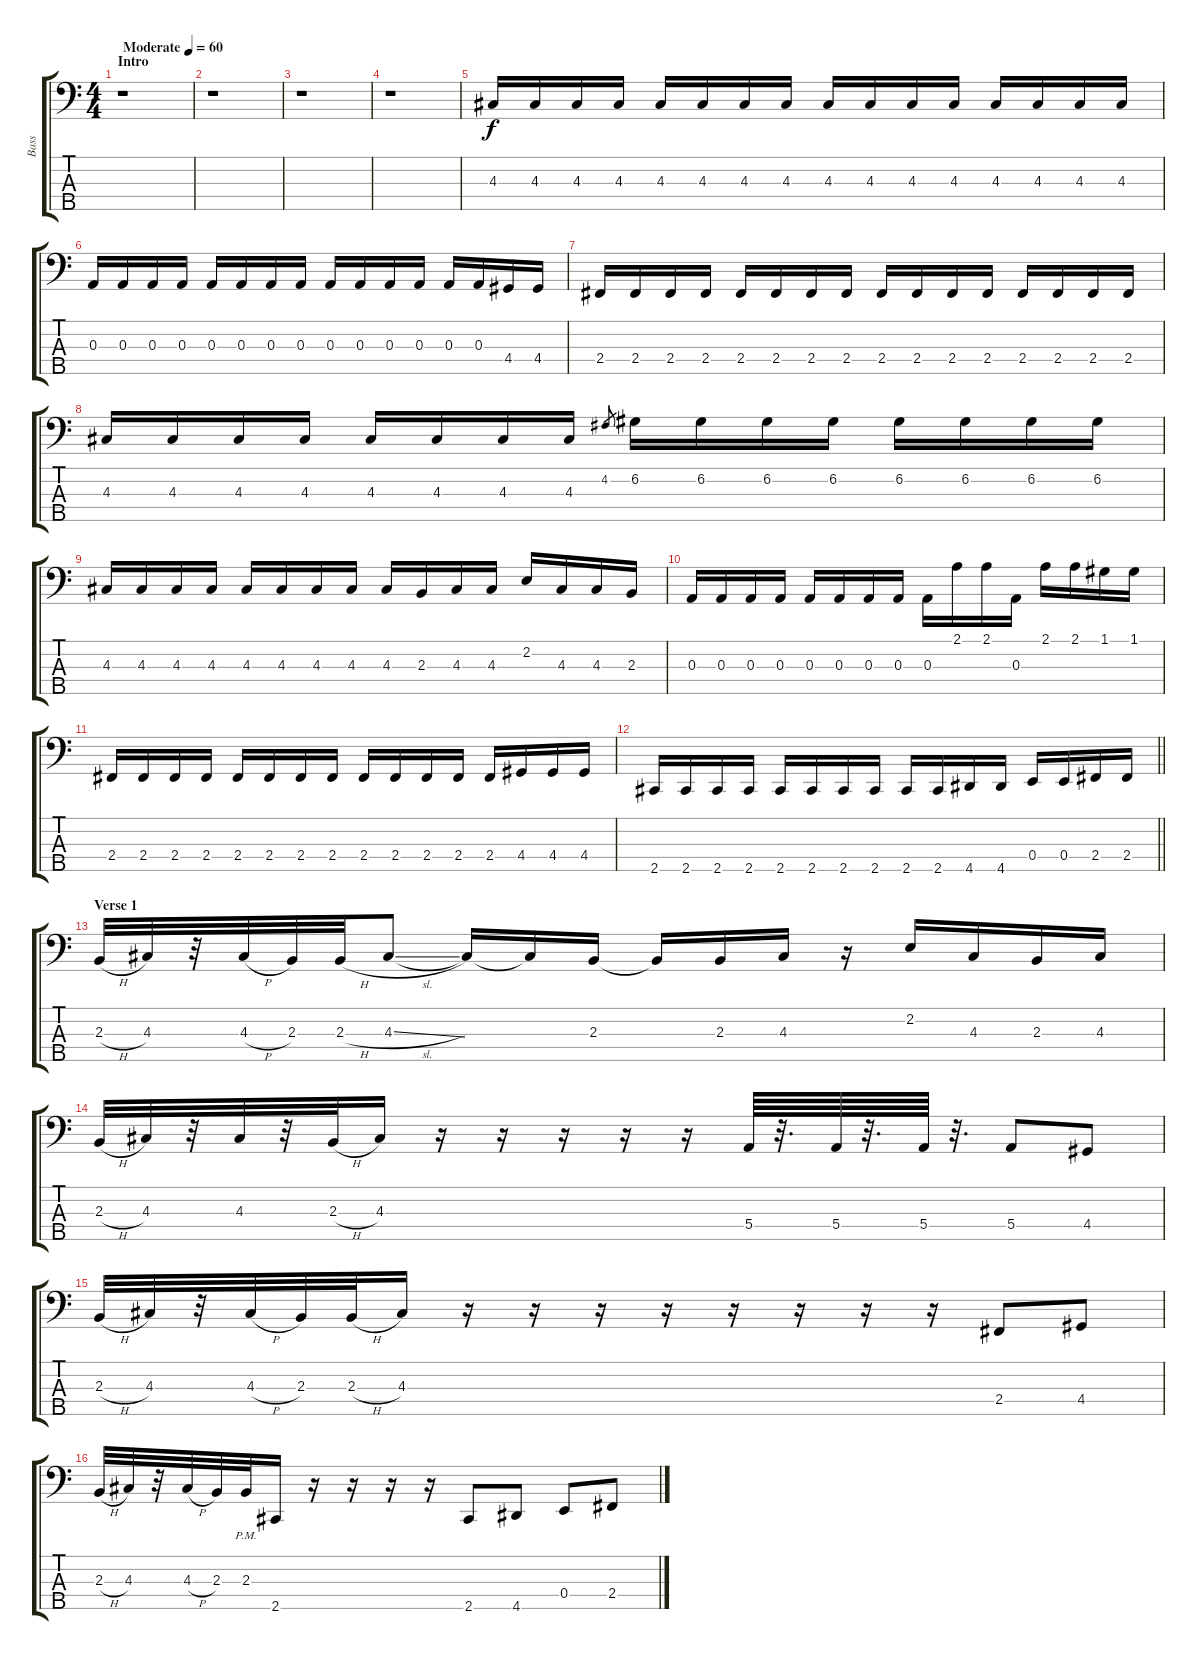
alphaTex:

\track ("Bass" "Bass") {instrument electricbassfinger}
\staff {score tabs}
\tuning (G2 D2 A1 E1 B0) {hide}
\ts (4 4)
\section ("" "Intro")
\tempo (60 "Moderate")
\clef f4
\ks c
r.1{dy f instrument electricbassfinger} |
r.1 |
r.1 |
r.1 |
4.3.16 4.3.16 4.3.16 4.3.16 4.3.16 4.3.16 4.3.16 4.3.16 4.3.16 4.3.16 4.3.16 4.3.16 4.3.16 4.3.16 4.3.16 4.3.16 |
0.3.16 0.3.16 0.3.16 0.3.16 0.3.16 0.3.16 0.3.16 0.3.16 0.3.16 0.3.16 0.3.16 0.3.16 0.3.16 0.3.16 4.4.16 4.4.16 |
2.4.16 2.4.16 2.4.16 2.4.16 2.4.16 2.4.16 2.4.16 2.4.16 2.4.16 2.4.16 2.4.16 2.4.16 2.4.16 2.4.16 2.4.16 2.4.16 |
4.3.16 4.3.16 4.3.16 4.3.16 4.3.16 4.3.16 4.3.16 4.3.16 4.2.8{gr} 6.2.16 6.2.16 6.2.16 6.2.16 6.2.16 6.2.16 6.2.16 6.2.16 |
4.3.16 4.3.16 4.3.16 4.3.16 4.3.16 4.3.16 4.3.16 4.3.16 4.3.16 2.3.16 4.3.16 4.3.16 2.2.16 4.3.16 4.3.16 2.3.16 |
0.3.16 0.3.16 0.3.16 0.3.16 0.3.16 0.3.16 0.3.16 0.3.16 0.3.16 2.1.16 2.1.16 0.3.16 2.1.16 2.1.16 1.1.16 1.1.16 |
2.4.16 2.4.16 2.4.16 2.4.16 2.4.16 2.4.16 2.4.16 2.4.16 2.4.16 2.4.16 2.4.16 2.4.16 2.4.16 4.4.16 4.4.16 4.4.16 |
\barLineRight lightlight
2.5.16 2.5.16 2.5.16 2.5.16 2.5.16 2.5.16 2.5.16 2.5.16 2.5.16 2.5.16 4.5.16 4.5.16 0.4.16 0.4.16 2.4.16 2.4.16 |
\section ("" "Verse 1")
2.3{h}.32 4.3.32 r.32 4.3{h}.32 2.3.32 2.3{h}.32 4.3{sl}.8 4.3{t}.16 4.3{t}.16 2.3.16 2.3{t}.16 2.3.16 4.3.16 r.16 2.2.16 4.3.16 2.3.16 4.3.16 |
2.3{h}.32 4.3.32 r.32 4.3.32 r.32 2.3{h}.32 4.3.16 r.16 r.16 r.16 r.16 r.16 5.4.64 r.32{d} 5.4.64 r.32{d} 5.4.64 r.32{d} 5.4.8 4.4.8 |
2.3{h}.32 4.3.32 r.32 4.3{h}.32 2.3.32 2.3{h}.32 4.3.16 r.16 r.16 r.16 r.16 r.16 r.16 r.16 r.16 2.4.8 4.4.8 |
2.3{h}.32 4.3.32 r.32 4.3{h}.32 2.3.32 2.3{pm}.32 2.5.16 r.16 r.16 r.16 r.16 2.5.8 4.5.8 0.4.8 2.4.8
